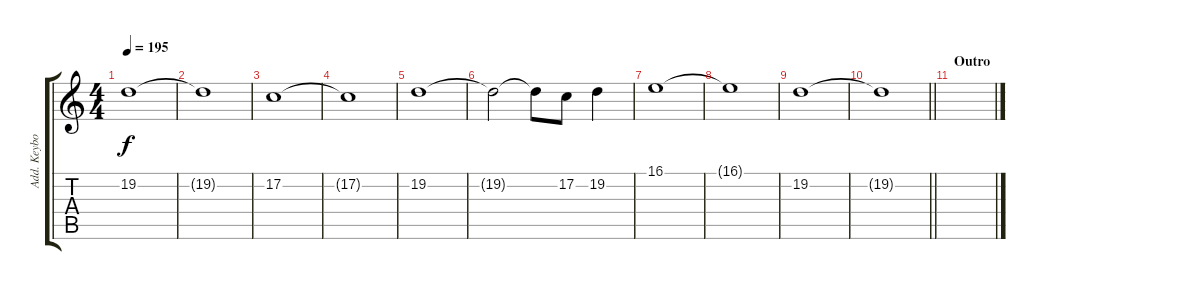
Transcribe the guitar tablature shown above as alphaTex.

\track ("Add. Keyboard" "Add. Keybo") {instrument stringensemble1}
\staff {score tabs}
\tuning (C4 G3 Eb3 Bb2 F2 C2) {hide}
\ts (4 4)
\tempo 195
\clef g2
\ks c
19.2.1{dy f} |
19.2{t}.1 |
17.2.1 |
17.2{t}.1 |
19.2.1 |
19.2{t}.2 19.2{t}.8 17.2.8 19.2.4 |
16.1.1 |
16.1{t}.1 |
19.2.1 |
\barLineRight lightlight
19.2{t}.1 |
\section ("" "Outro")
